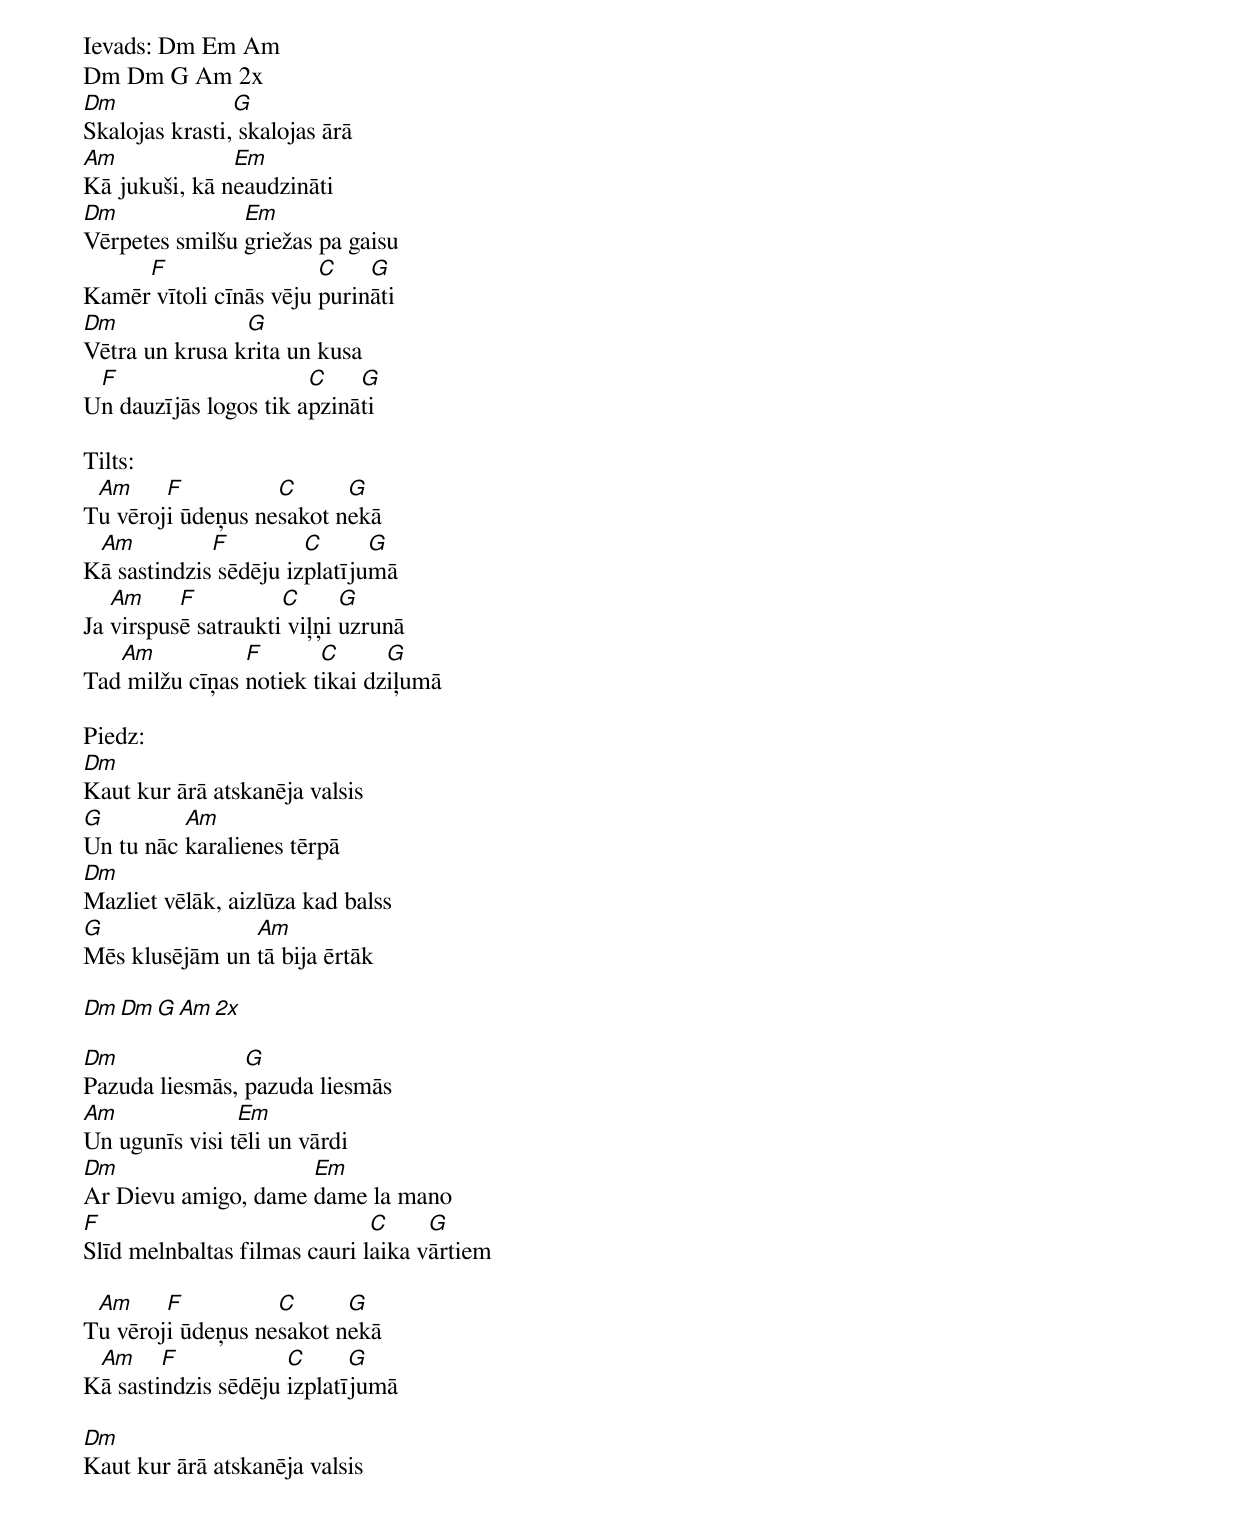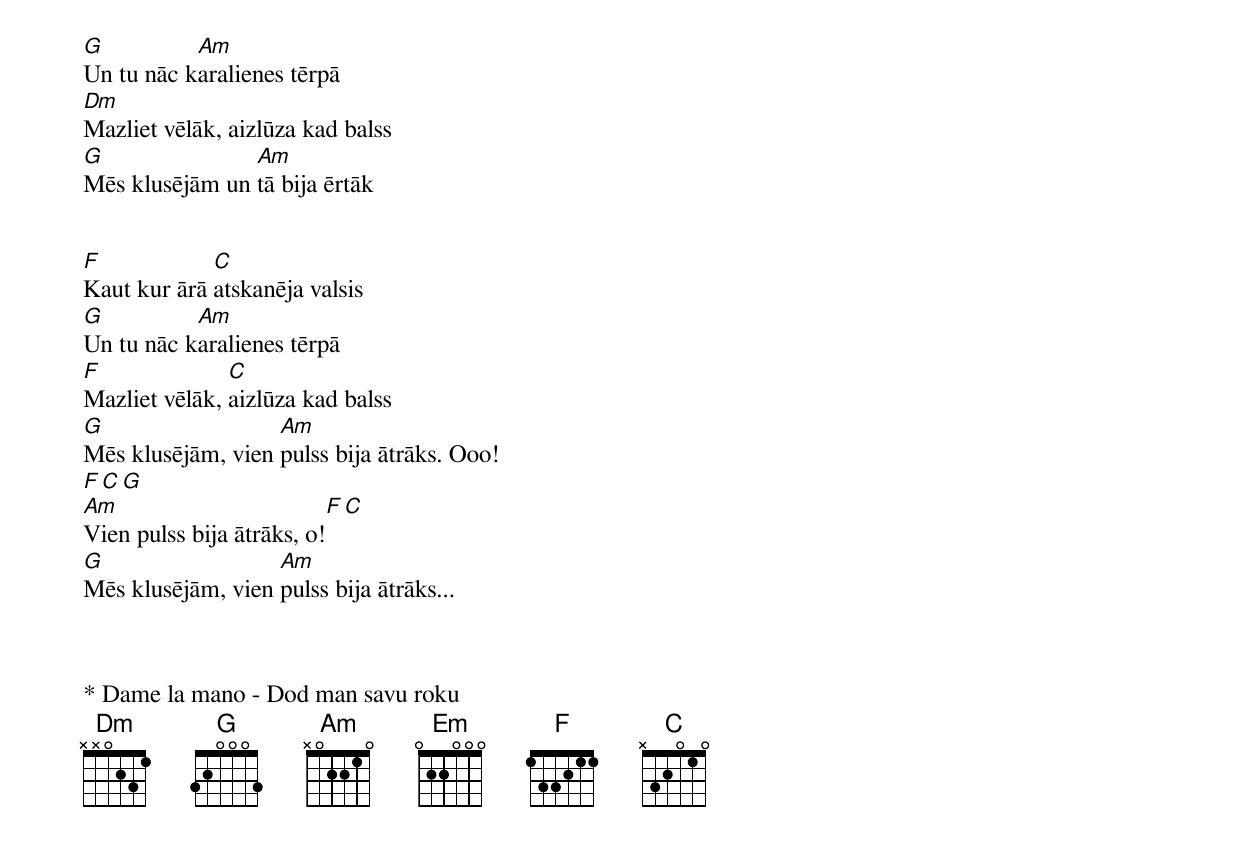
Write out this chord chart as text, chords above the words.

Ievads: Dm Em Am
Dm Dm G Am 2x
Dm              G
Skalojas krasti, skalojas ārā
Am             Em
Kā jukuši, kā neaudzināti
Dm              Em
Vērpetes smilšu griežas pa gaisu
     F                  C    G
Kamēr vītoli cīnās vēju purināti
Dm              G
Vētra un krusa krita un kusa
 F                     C    G
Un dauzījās logos tik apzināti

Tilts:
 Am     F          C      G
Tu vēroji ūdeņus nesakot nekā
 Am          F         C      G
Kā sastindzis sēdēju izplatījumā
   Am     F          C      G
Ja virspusē satraukti viļņi uzrunā
   Am           F       C      G
Tad milžu cīņas notiek tikai dziļumā

Piedz:
Dm
Kaut kur ārā atskanēja valsis
G         Am
Un tu nāc karalienes tērpā
Dm
Mazliet vēlāk, aizlūza kad balss
G               Am
Mēs klusējām un tā bija ērtāk

Dm Dm G Am 2x

Dm              G
Pazuda liesmās, pazuda liesmās
Am              Em
Un ugunīs visi tēli un vārdi
Dm                   Em
Ar Dievu amigo, dame dame la mano
F                             C     G
Slīd melnbaltas filmas cauri laika vārtiem

 Am     F          C      G
Tu vēroji ūdeņus nesakot nekā
 Am     F            C      G
Kā sastindzis sēdēju izplatījumā

Dm
Kaut kur ārā atskanēja valsis
G          Am
Un tu nāc karalienes tērpā
Dm
Mazliet vēlāk, aizlūza kad balss
G               Am
Mēs klusējām un tā bija ērtāk


F            C
Kaut kur ārā atskanēja valsis
G          Am
Un tu nāc karalienes tērpā
F              C
Mazliet vēlāk, aizlūza kad balss
G                  Am
Mēs klusējām, vien pulss bija ātrāks. Ooo!
F C G
Am                          F    C
Vien pulss bija ātrāks, o!
G                  Am
Mēs klusējām, vien pulss bija ātrāks...



* Dame la mano - Dod man savu roku
